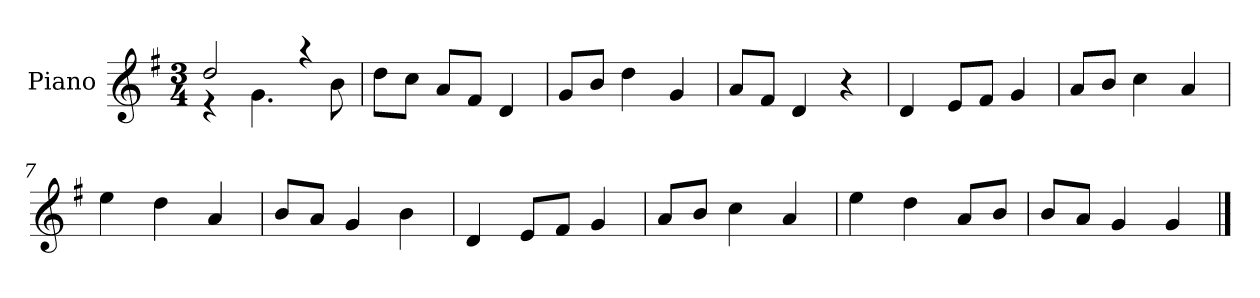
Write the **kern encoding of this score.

**kern
*part1
*staff1
*I"Piano
*I'P-no
*clefG2
*k[f#]
*M3/4
*MM180
=1
*^
2dd/	4r
.	4.g\
4r	.
.	8b\
*v	*v
=2
8dd\L
8cc\J
8a/L
8f#/J
4d/
=3
8g/L
8b/J
4dd\
4g/
=4
8a/L
8f#/J
4d/
4r
=5
4d/
8e/L
8f#/J
4g/
=6
8a/L
8b/J
4cc\
4a/
=7
4ee\
4dd\
4a/
=8
8b/L
8a/J
4g/
4b\
=9
4d/
8e/L
8f#/J
4g/
!!LO:LB:g=z
=10
8a/L
8b/J
4cc\
4a/
=11
4ee\
4dd\
8a/L
8b/J
=12
8b/L
8a/J
4g/
4g/
==
*-
